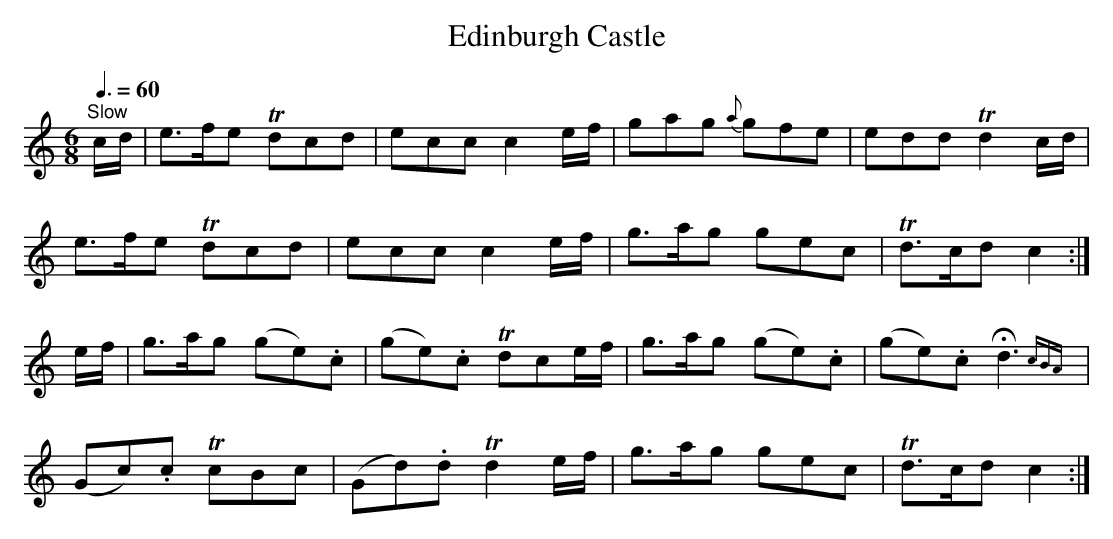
X:1
T:Edinburgh Castle
M:6/8
L:1/8
Q:3/8=60
K:C
"^Slow"
c/d/|e>fe  Tdcd  | ecc    c2e/f/|gag {a}gfe  | edd   Td2c/d/ |
     e>fe  Tdcd  | ecc    c2e/f/|g>ag   gec  |Td>cd   c2    :|
e/f/|g>ag  (ge).c|(ge).c Tdce/f/|g>ag  (ge).c|(ge).c Hd3{cBA}|
    (Gc).c TcBc  |(Gd).d Td2e/f/|g>ag   gec  |Td>cd   c2    :|
